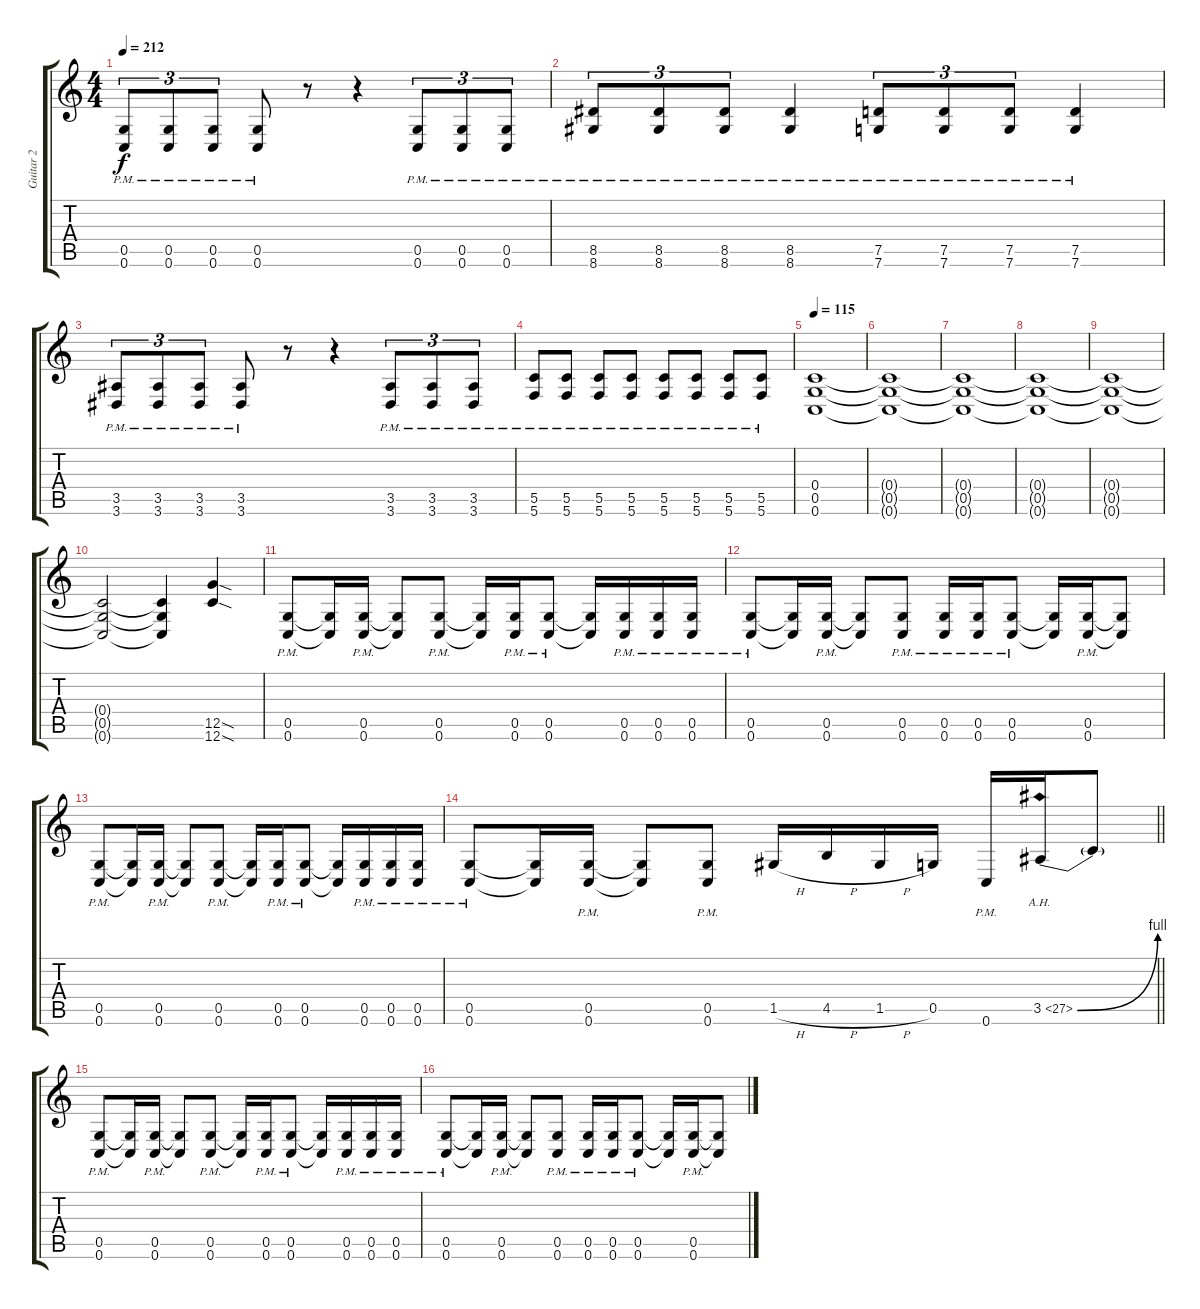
\track ("Guitar 2" "Guitar 2") {instrument distortionguitar}
\staff {score tabs}
\tuning (D4 A3 F3 C3 G2 C2) {hide}
\ts (4 4)
\tempo 212
\clef g2
\ks c
(0.5{pm} 0.6{pm}).8{tu (3 2) dy f} (0.5{pm} 0.6{pm}).8{tu (3 2)} (0.5{pm} 0.6{pm}).8{tu (3 2)} (0.5{pm} 0.6{pm}).8 r.8 r.4 (0.5{pm} 0.6{pm}).8{tu (3 2)} (0.5{pm} 0.6{pm}).8{tu (3 2)} (0.5{pm} 0.6{pm}).8{tu (3 2)} |
(8.5{pm} 8.6{pm}).8{tu (3 2)} (8.5{pm} 8.6{pm}).8{tu (3 2)} (8.5{pm} 8.6{pm}).8{tu (3 2)} (8.5{pm} 8.6{pm}).4 (7.5{pm} 7.6{pm}).8{tu (3 2)} (7.5{pm} 7.6{pm}).8{tu (3 2)} (7.5{pm} 7.6{pm}).8{tu (3 2)} (7.5{pm} 7.6{pm}).4 |
(3.5{pm} 3.6{pm}).8{tu (3 2)} (3.5{pm} 3.6{pm}).8{tu (3 2)} (3.5{pm} 3.6{pm}).8{tu (3 2)} (3.5{pm} 3.6{pm}).8 r.8 r.4 (3.5{pm} 3.6{pm}).8{tu (3 2)} (3.5{pm} 3.6{pm}).8{tu (3 2)} (3.5{pm} 3.6{pm}).8{tu (3 2)} |
(5.5{pm} 5.6{pm}).8 (5.5{pm} 5.6{pm}).8 (5.5{pm} 5.6{pm}).8 (5.5{pm} 5.6{pm}).8 (5.5{pm} 5.6{pm}).8 (5.5{pm} 5.6{pm}).8 (5.5{pm} 5.6{pm}).8 (5.5{pm} 5.6{pm}).8 |
\tempo 115
(0.4 0.5 0.6).1 |
(0.4{t} 0.5{t} 0.6{t}).1 |
(0.4{t} 0.5{t} 0.6{t}).1 |
(0.4{t} 0.5{t} 0.6{t}).1 |
(0.4{t} 0.5{t} 0.6{t}).1 |
(0.4{t} 0.5{t} 0.6{t}).2 (0.4{t} 0.5{t} 0.6{t}).4 (12.5{sod} 12.6{sod}).4 |
(0.5{pm} 0.6{pm}).8 (0.5{t} 0.6{t}).16 (0.5{pm} 0.6{pm}).16 (0.5{t} 0.6{t}).8 (0.5{pm} 0.6{pm}).8 (0.5{t} 0.6{t}).16 (0.5{pm} 0.6{pm}).16 (0.5{pm} 0.6{pm}).8 (0.5{t} 0.6{t}).16 (0.5{pm} 0.6{pm}).16 (0.5{pm} 0.6{pm}).16 (0.5{pm} 0.6{pm}).16 |
(0.5{pm} 0.6{pm}).8 (0.5{t} 0.6{t}).16 (0.5{pm} 0.6{pm}).16 (0.5{t} 0.6{t}).8 (0.5{pm} 0.6{pm}).8 (0.5{pm} 0.6{pm}).16 (0.5{pm} 0.6{pm}).16 (0.5{pm} 0.6{pm}).8 (0.5{t} 0.6{t}).16 (0.5{pm} 0.6{pm}).16 (0.5{t} 0.6{t}).8 |
(0.5{pm} 0.6{pm}).8 (0.5{t} 0.6{t}).16 (0.5{pm} 0.6{pm}).16 (0.5{t} 0.6{t}).8 (0.5{pm} 0.6{pm}).8 (0.5{t} 0.6{t}).16 (0.5{pm} 0.6{pm}).16 (0.5{pm} 0.6{pm}).8 (0.5{t} 0.6{t}).16 (0.5{pm} 0.6{pm}).16 (0.5{pm} 0.6{pm}).16 (0.5{pm} 0.6{pm}).16 |
\barLineRight lightlight
(0.5{pm} 0.6{pm}).8 (0.5{t} 0.6{t}).16 (0.5{pm} 0.6{pm}).16 (0.5{t} 0.6{t}).8 (0.5{pm} 0.6{pm}).8 1.5{h}.16 4.5{h}.16 1.5{h}.16 0.5.16 0.6{pm}.16 3.5{be (bend 0 0 60 4) ah 24}.16 3.5{t}.8 |
(0.5{pm} 0.6{pm}).8 (0.5{t} 0.6{t}).16 (0.5{pm} 0.6{pm}).16 (0.5{t} 0.6{t}).8 (0.5{pm} 0.6{pm}).8 (0.5{t} 0.6{t}).16 (0.5{pm} 0.6{pm}).16 (0.5{pm} 0.6{pm}).8 (0.5{t} 0.6{t}).16 (0.5{pm} 0.6{pm}).16 (0.5{pm} 0.6{pm}).16 (0.5{pm} 0.6{pm}).16 |
(0.5{pm} 0.6{pm}).8 (0.5{t} 0.6{t}).16 (0.5{pm} 0.6{pm}).16 (0.5{t} 0.6{t}).8 (0.5{pm} 0.6{pm}).8 (0.5{pm} 0.6{pm}).16 (0.5{pm} 0.6{pm}).16 (0.5{pm} 0.6{pm}).8 (0.5{t} 0.6{t}).16 (0.5{pm} 0.6{pm}).16 (0.5{t} 0.6{t}).8
